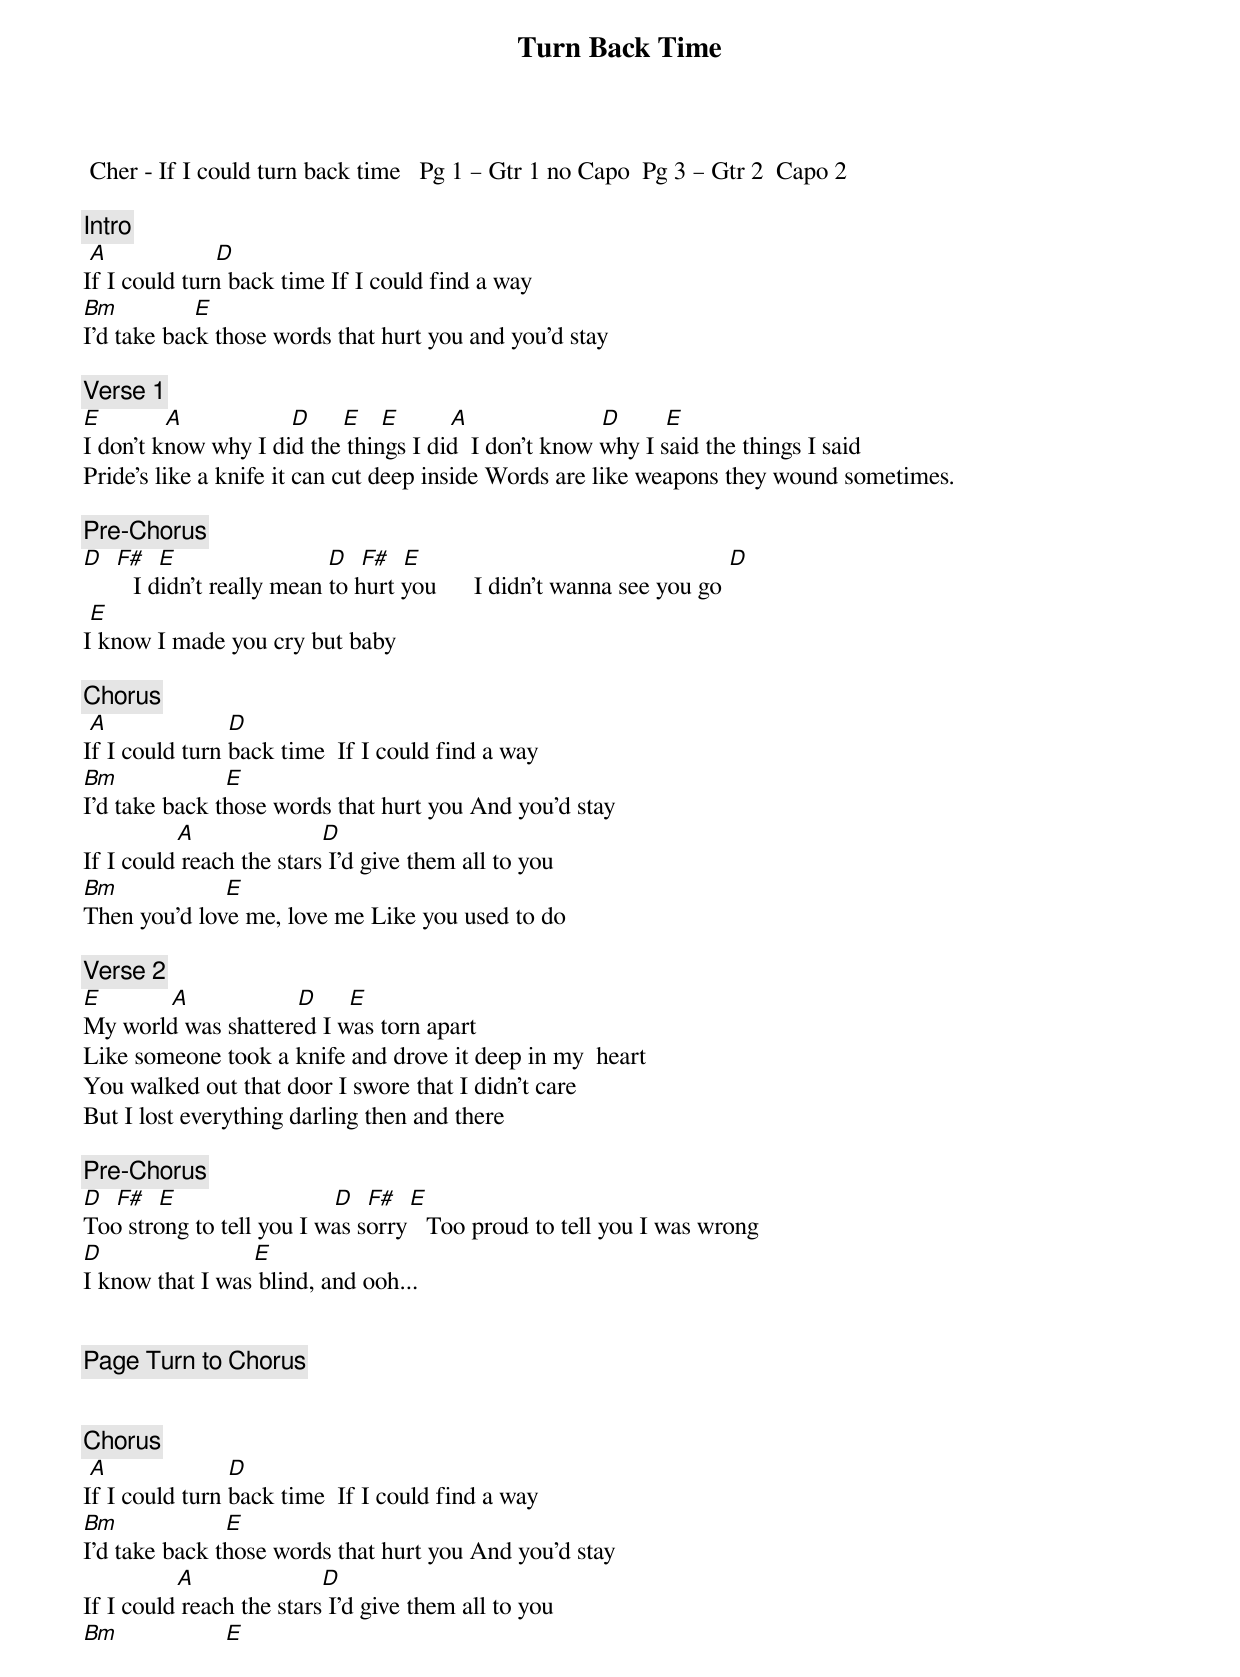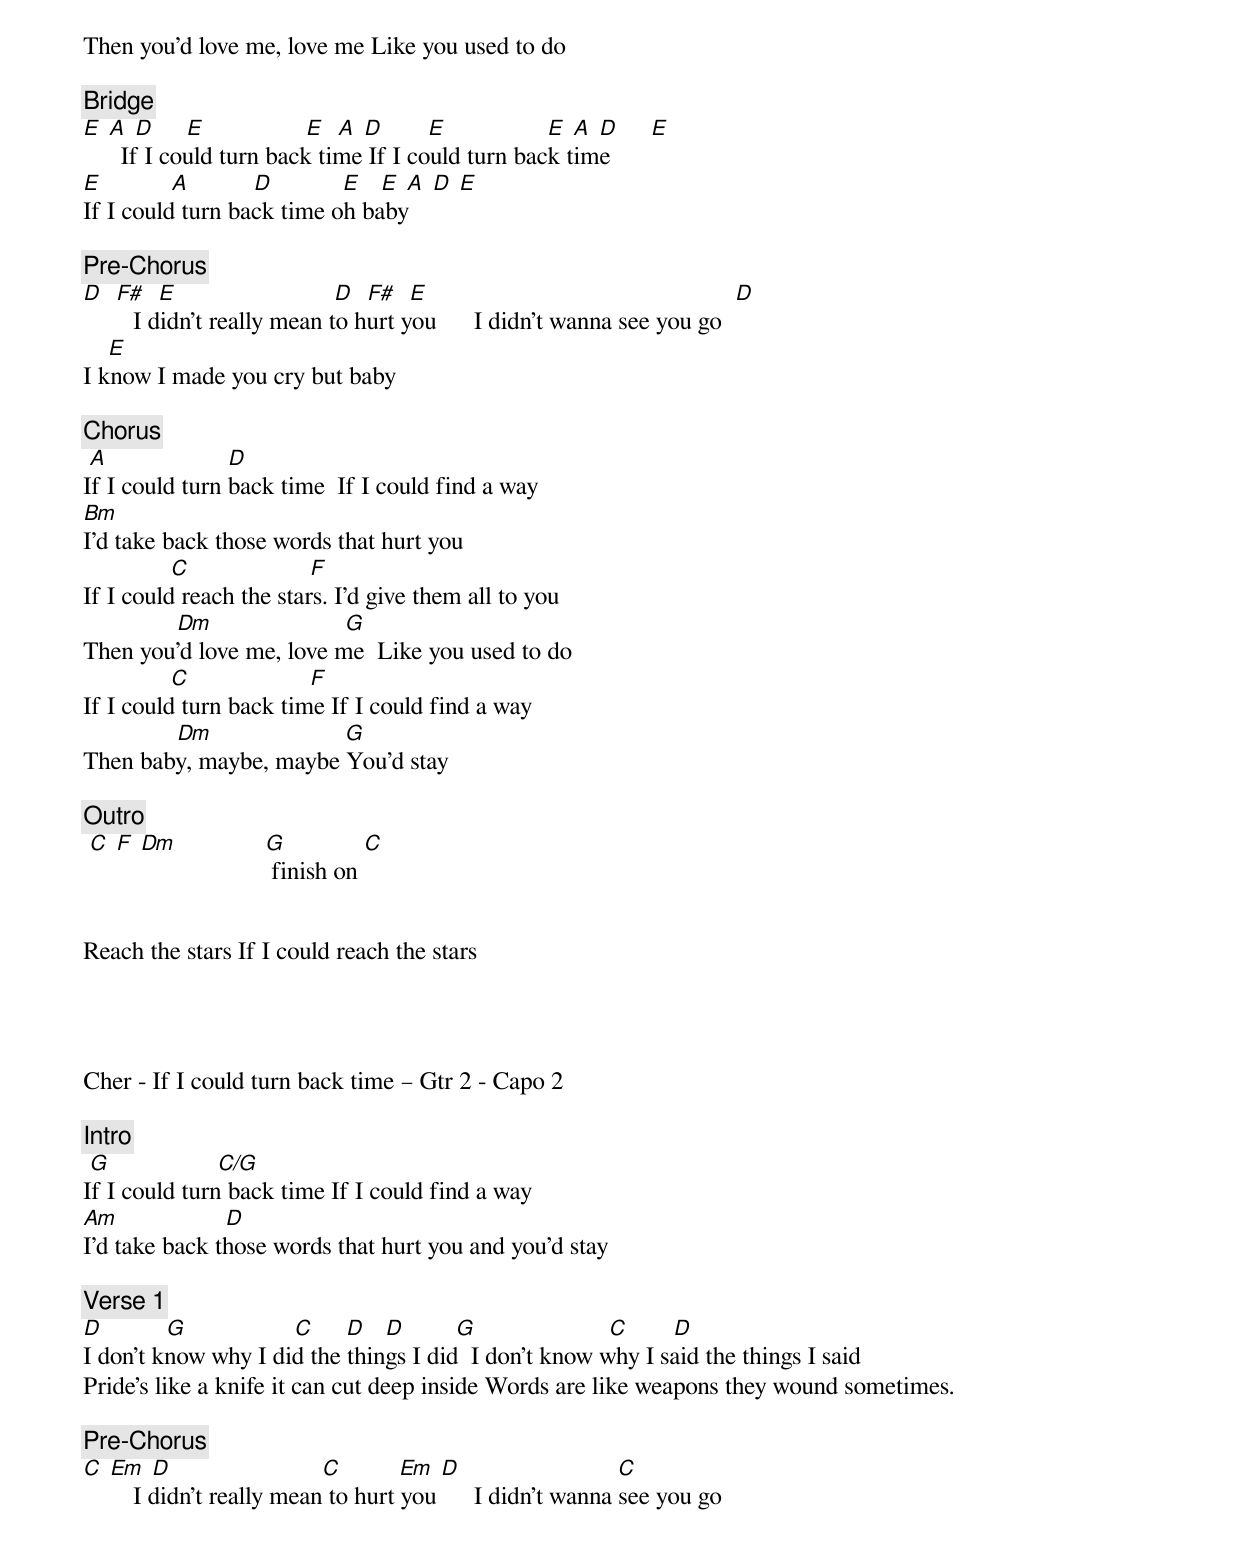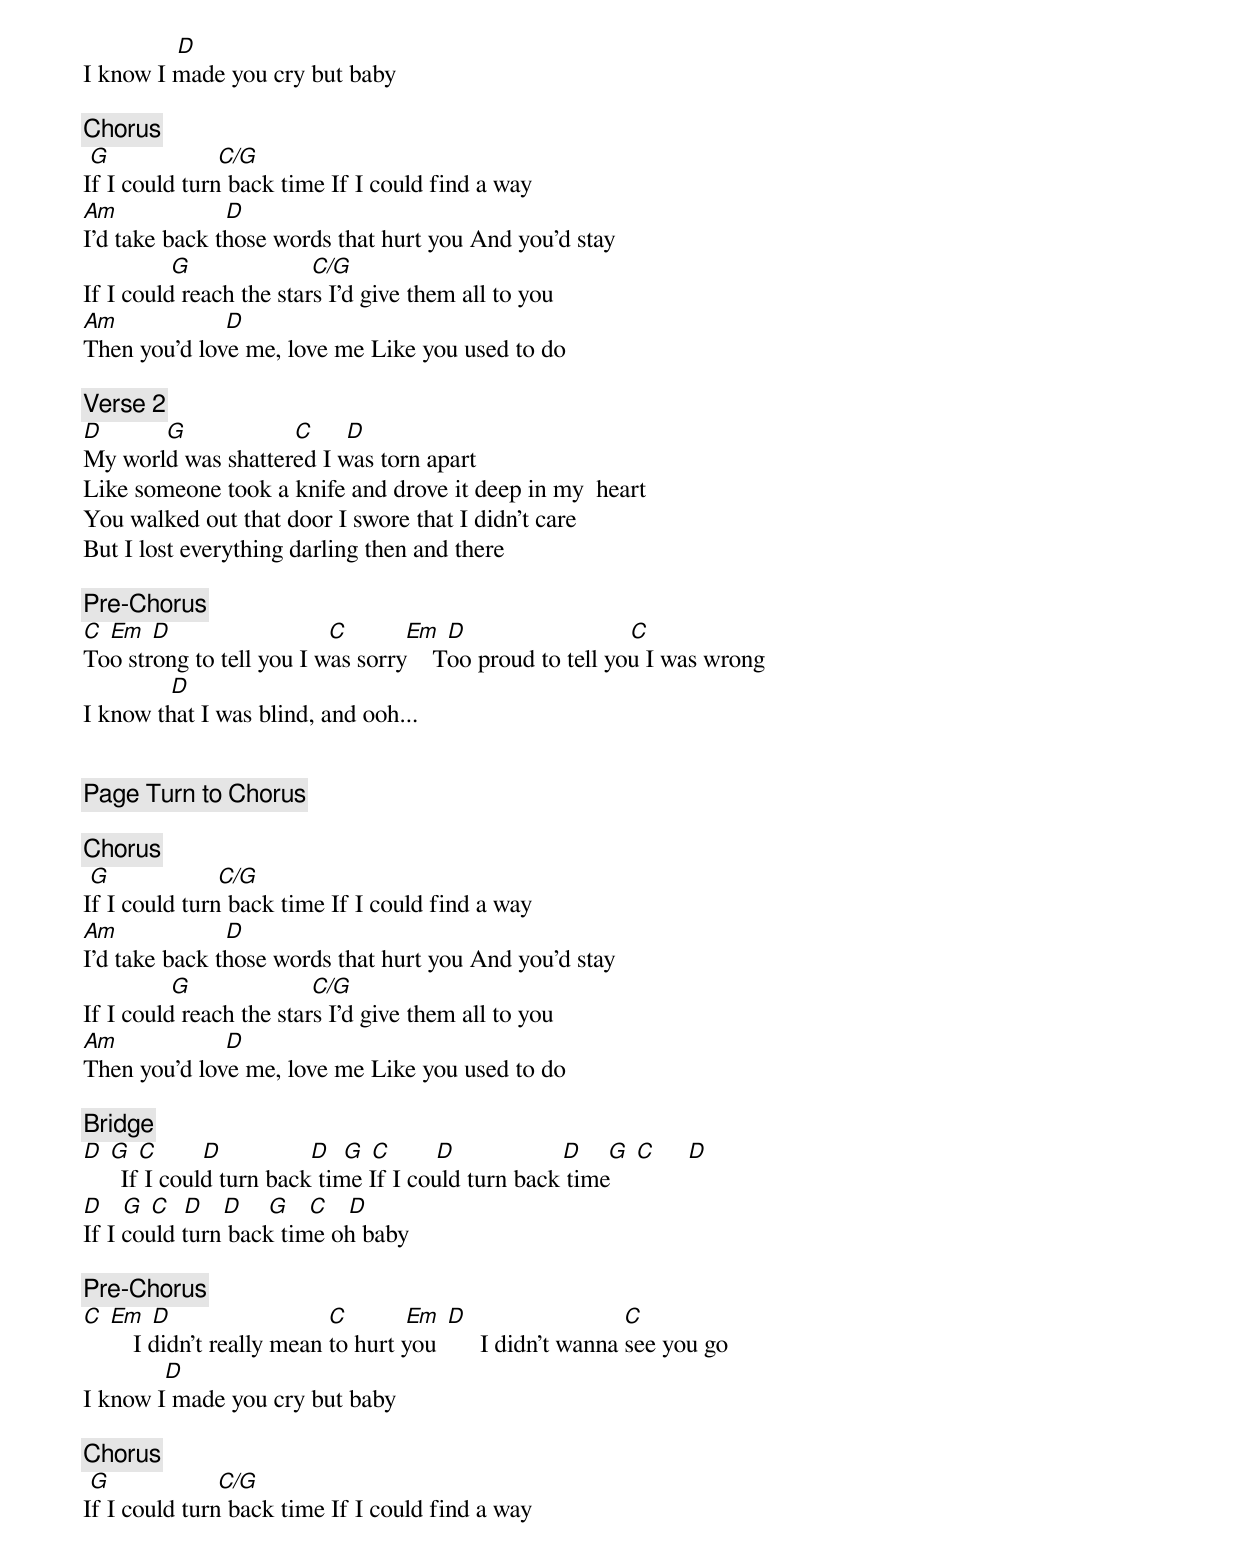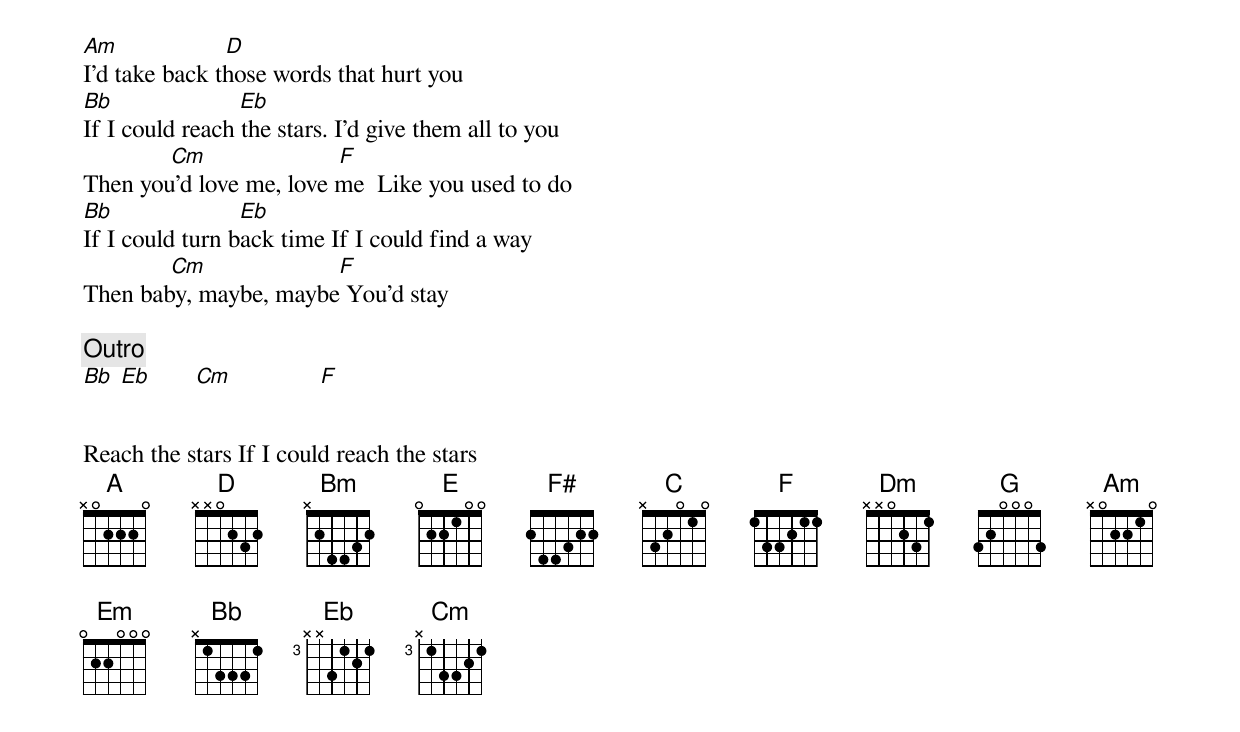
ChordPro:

{title: Turn Back Time}
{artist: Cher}
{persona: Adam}
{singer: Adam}
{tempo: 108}
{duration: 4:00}
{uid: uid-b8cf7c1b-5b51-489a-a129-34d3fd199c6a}
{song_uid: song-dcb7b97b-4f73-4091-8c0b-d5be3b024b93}



 Cher - If I could turn back time 		Pg 1 – Gtr 1 no Capo		Pg 3 – Gtr 2  Capo 2

{comment: Intro}
	[A]	             			[D]
If I could turn back time If I could find a way
[Bm]					      	[E]
I'd take back those words that hurt you and you'd stay

{comment: Verse 1}
[E]        		[A]                	[D]    	[E] 		[E]      		[A]                    	[D]      	[E]
I don't know why I did the things I did 	I don't know why I said the things I said
Pride's like a knife it can cut deep inside	Words are like weapons they wound sometimes.

{comment: Pre-Chorus}
[D]  [F#]  [E]                      		[D]  [F#]  [E]                                                 [D]
        I didn't really mean to hurt you      I didn't wanna see you go
 [E]
I know I made you cry but baby

{comment: Chorus}
	[A]	             					[D]
If I could turn back time 	If I could find a way
[Bm]						          	[E]
I'd take back those words that hurt you	And you'd stay
             		[A]			               		[D]
If I could reach the stars	I'd give them all to you
[Bm]						          	[E]
Then you'd love me, love me Like you used to do

{comment: Verse 2}
[E]        			[A]                	[D]    	[E]
My world was shattered I was torn apart
Like someone took a knife and drove it deep in my  heart
You walked out that door I swore that I didn't care
But I lost everything darling then and there

{comment: Pre-Chorus}
[D]  [F#]  [E]                      			[D]  [F#]  [E]
Too strong to tell you I was sorry   Too proud to tell you I was wrong
[D]           		         		[E]
I know that I was blind, and ooh...


{comment: Page Turn to Chorus}


{comment: Chorus}
	[A]	             					[D]
If I could turn back time 	If I could find a way
[Bm]						          	[E]
I'd take back those words that hurt you	And you'd stay
             		[A]			               		[D]
If I could reach the stars	I'd give them all to you
[Bm]						          	[E]
Then you'd love me, love me Like you used to do

{comment: Bridge}
[E] [A] [D]     [E]              		[E]  [A]	[D]     		[E]                [E] [A] [D]     [E]
      If I could turn back time	If I could turn back time
[E]         		[A]         	[D]          	[E]  	[E] [A] [D] [E]
If I could turn back time	oh baby

{comment: Pre-Chorus}
[D]  [F#]  [E]                      			[D]  [F#]  [E]                                                 [D]
        I didn't really mean to hurt you      I didn't wanna see you go
				[E]
I know I made you cry but baby

{comment: Chorus}
	[A]	             					[D]
If I could turn back time 	If I could find a way
[Bm]
I'd take back those words that hurt you
             	[C]			               	[F]
If I could reach the stars. I'd give them all to you
		             [Dm]			                  [G]
Then you'd love me, love me  Like you used to do
             	[C]			               	[F]
If I could turn back time	If I could find a way
		             [Dm]			                  [G]
Then baby, maybe, maybe You'd stay

{comment: Outro}
 [C]	[F]	[Dm]              [G]	finish on [C]


Reach the stars	If I could reach the stars




Cher - If I could turn back time – Gtr 2 - Capo 2

{comment: Intro}
	[G]	             			[C/G]
If I could turn back time If I could find a way
[Am]						          	[D]
I'd take back those words that hurt you and you'd stay

{comment: Verse 1}
[D]        		[G]                	[C]    	[D] 		[D]      		[G]                    	[C]      	[D]
I don't know why I did the things I did 	I don't know why I said the things I said
Pride's like a knife it can cut deep inside	Words are like weapons they wound sometimes.

{comment: Pre-Chorus}
[C] [Em] [D]                      		[C]         [Em] [D]                       		[C]
        I didn't really mean to hurt you      I didn't wanna see you go
  		         		[D]
I know I made you cry but baby

{comment: Chorus}
	[G]	             			[C/G]
If I could turn back time If I could find a way
[Am]						          	[D]
I'd take back those words that hurt you	And you'd stay
             	[G]			               	[C/G]
If I could reach the stars	I'd give them all to you
[Am]						          	[D]
Then you'd love me, love me Like you used to do

{comment: Verse 2}
[D]        		[G]                	[C]    	[D]
My world was shattered I was torn apart
Like someone took a knife and drove it deep in my  heart
You walked out that door I swore that I didn't care
But I lost everything darling then and there

{comment: Pre-Chorus}
[C] [Em] [D]                      			[C]         [Em] [D]                       			[C]
Too strong to tell you I was sorry   	Too proud to tell you I was wrong
  		         	[D]
I know that I was blind, and ooh...


{comment: Page Turn to Chorus}

{comment: Chorus}
	[G]	             			[C/G]
If I could turn back time If I could find a way
[Am]						          	[D]
I'd take back those words that hurt you	And you'd stay
             	[G]			               	[C/G]
If I could reach the stars	I'd give them all to you
[Am]						          	[D]
Then you'd love me, love me Like you used to do

{comment: Bridge}
[D] [G] [C]     		[D]              [D]  [G]	[C]     		[D]                	[D]    [G]	[C]     [D]
      If I could turn back time	If I could turn back time
[D] 		[G]	[C] 	[D]  	[D]    [G]   [C]   [D]
If I could turn back time	oh baby

{comment: Pre-Chorus}
[C] [Em] [D]                      			[C]         [Em] [D]                       		[C]
        I didn't really mean to hurt you      	I didn't wanna see you go
		         		[D]
I know I made you cry but baby

{comment: Chorus}
	[G]	             			[C/G]
If I could turn back time If I could find a way
[Am]						          	[D]
I'd take back those words that hurt you
[Bb]			               		[Eb]
If I could reach the stars. I'd give them all to you
	             [Cm]			                  [F]
Then you'd love me, love me  Like you used to do
[Bb]			               		[Eb]
If I could turn back time	If I could find a way
	             [Cm]			                  [F]
Then baby, maybe, maybe You'd stay

{comment: Outro}
[Bb]	[Eb]	      [Cm]	             [F]


Reach the stars	If I could reach the stars
